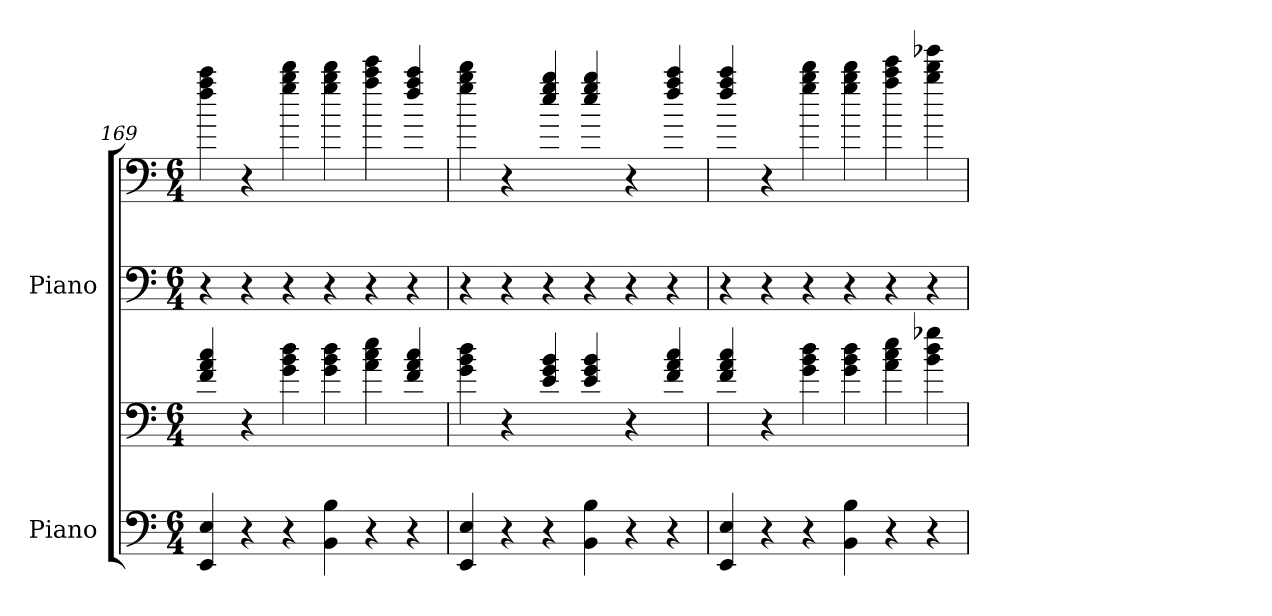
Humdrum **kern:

**kern	**kern	**kern	**kern
*part2	*part2	*part1	*part1
*staff4	*staff3	*staff2	*staff1
*I"Piano	*	*I"Piano	*
*I'Pno.	*	*I'Pno.	*
*clefF4	*clefF4	*clefF4	*clefF4
*k[]	*k[]	*k[]	*k[]
*M6/4	*M6/4	*M6/4	*M6/4
=169	=169	=169	=169
4EE/ 4E/	4f/ 4a/ 4cc/	4r	4ff\ 4aa\ 4ccc\
4r	4r	4r	4r
4r	4g\ 4b\ 4dd\	4r	4gg\ 4bb\ 4ddd\
4BB\ 4B\	4g\ 4b\ 4dd\	4r	4gg\ 4bb\ 4ddd\
4r	4a\ 4cc\ 4ee\	4r	4aa\ 4ccc\ 4eee\
4r	4f/ 4a/ 4cc/	4r	4ff/ 4aa/ 4ccc/
=170	=170	=170	=170
4EE/ 4E/	4g\ 4b\ 4dd\	4r	4gg\ 4bb\ 4ddd\
4r	4r	4r	4r
4r	4e/ 4g/ 4b/	4r	4ee/ 4gg/ 4bb/
4BB\ 4B\	4e/ 4g/ 4b/	4r	4ee/ 4gg/ 4bb/
4r	4r	4r	4r
4r	4f/ 4a/ 4cc/	4r	4ff/ 4aa/ 4ccc/
!!LO:PB:g=z
=171	=171	=171	=171
4EE/ 4E/	4f/ 4a/ 4cc/	4r	4ff/ 4aa/ 4ccc/
4r	4r	4r	4r
4r	4g\ 4b\ 4dd\	4r	4gg\ 4bb\ 4ddd\
4BB\ 4B\	4g\ 4b\ 4dd\	4r	4gg\ 4bb\ 4ddd\
4r	4a\ 4cc\ 4ee\	4r	4aa\ 4ccc\ 4eee\
4r	4b\ 4dd\ 4gg-X\	4r	4bb\ 4ddd\ 4ggg-X\
=	=	=	=
*-	*-	*-	*-
